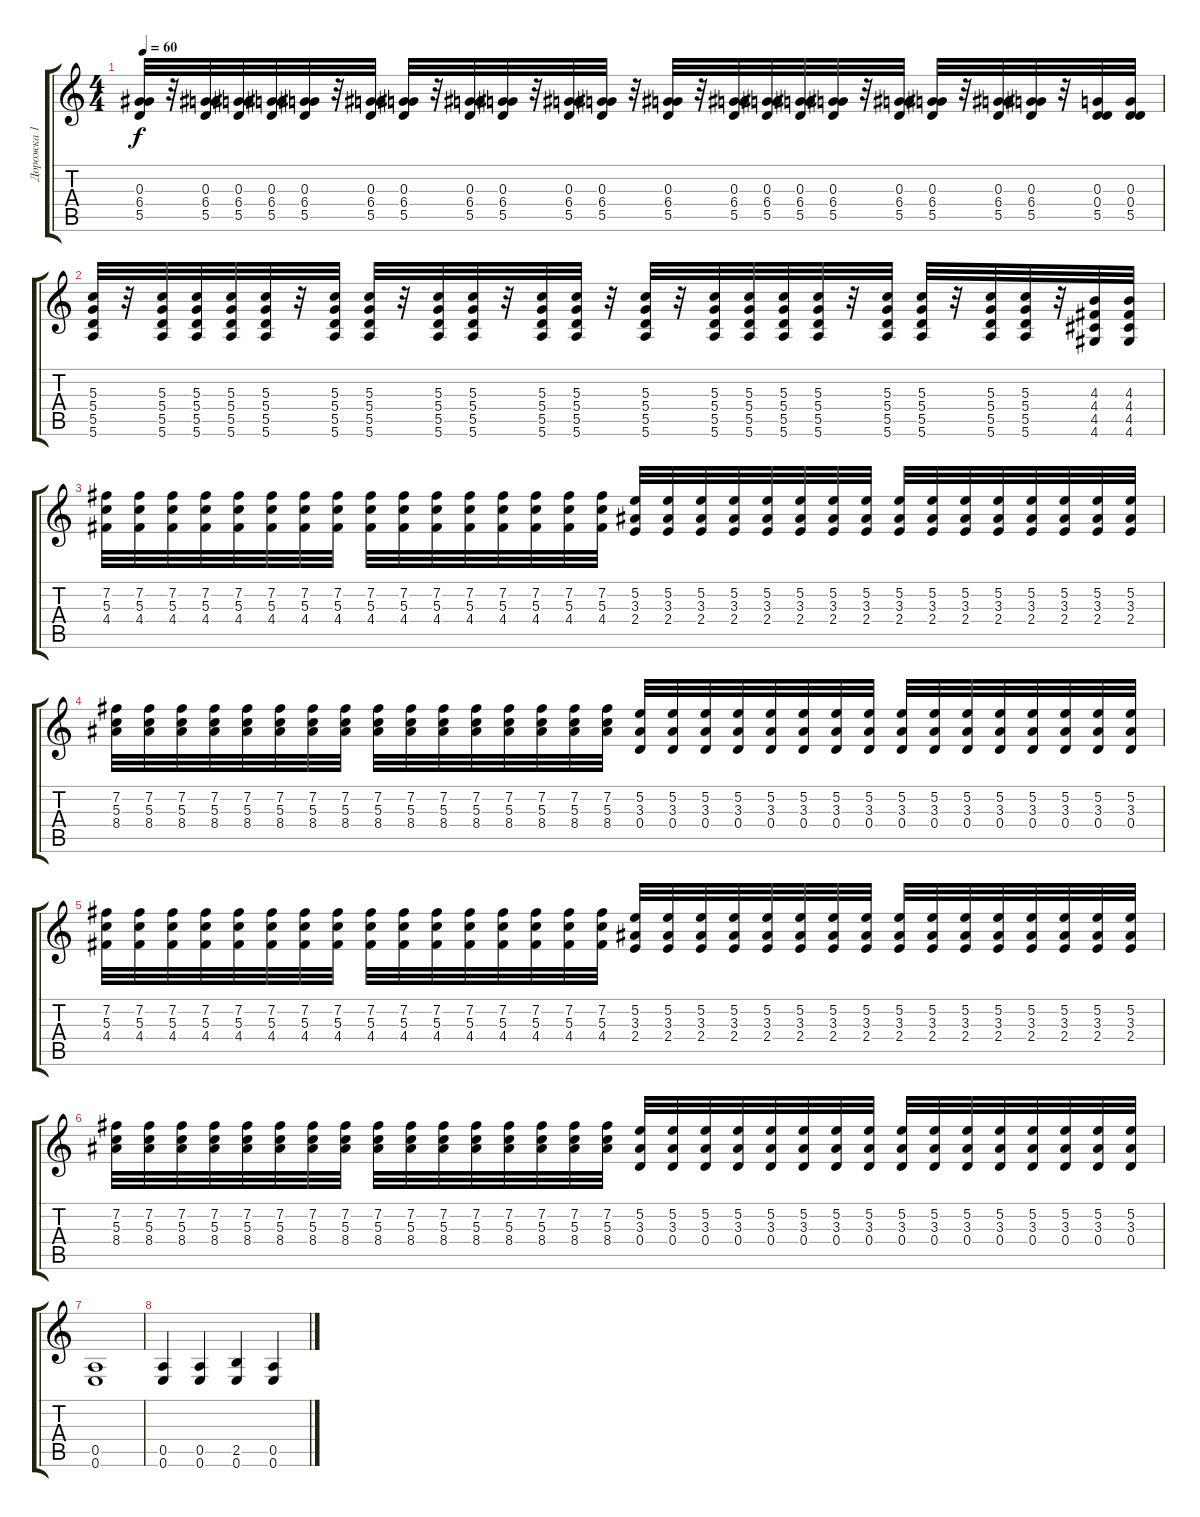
\track ("Дорожка 1" "Дорожка 1") {instrument distortionguitar}
\staff {score tabs}
\tuning (E4 B3 G3 D3 A2 E2) {hide}
\ts (4 4)
\tempo 60
\clef g2
\ks c
(0.3 6.4 5.5).32{dy f} r.32 (0.3 6.4 5.5).32 (0.3 6.4 5.5).32 (0.3 6.4 5.5).32 (0.3 6.4 5.5).32 r.32 (0.3 6.4 5.5).32 (0.3 6.4 5.5).32 r.32 (0.3 6.4 5.5).32 (0.3 6.4 5.5).32 r.32 (0.3 6.4 5.5).32 (0.3 6.4 5.5).32 r.32 (0.3 6.4 5.5).32 r.32 (0.3 6.4 5.5).32 (0.3 6.4 5.5).32 (0.3 6.4 5.5).32 (0.3 6.4 5.5).32 r.32 (0.3 6.4 5.5).32 (0.3 6.4 5.5).32 r.32 (0.3 6.4 5.5).32 (0.3 6.4 5.5).32 r.32 (0.3 0.4 5.5).32 (0.3 0.4 5.5).32 |
(5.3 5.4 5.5 5.6).32 r.32 (5.3 5.4 5.5 5.6).32 (5.3 5.4 5.5 5.6).32 (5.3 5.4 5.5 5.6).32 (5.3 5.4 5.5 5.6).32 r.32 (5.3 5.4 5.5 5.6).32 (5.3 5.4 5.5 5.6).32 r.32 (5.3 5.4 5.5 5.6).32 (5.3 5.4 5.5 5.6).32 r.32 (5.3 5.4 5.5 5.6).32 (5.3 5.4 5.5 5.6).32 r.32 (5.3 5.4 5.5 5.6).32 r.32 (5.3 5.4 5.5 5.6).32 (5.3 5.4 5.5 5.6).32 (5.3 5.4 5.5 5.6).32 (5.3 5.4 5.5 5.6).32 r.32 (5.3 5.4 5.5 5.6).32 (5.3 5.4 5.5 5.6).32 r.32 (5.3 5.4 5.5 5.6).32 (5.3 5.4 5.5 5.6).32 r.32 (4.3 4.4 4.5 4.6).32 (4.3 4.4 4.5 4.6).32 |
(7.2 5.3 4.4).32 (7.2 5.3 4.4).32 (7.2 5.3 4.4).32 (7.2 5.3 4.4).32 (7.2 5.3 4.4).32 (7.2 5.3 4.4).32 (7.2 5.3 4.4).32 (7.2 5.3 4.4).32 (7.2 5.3 4.4).32 (7.2 5.3 4.4).32 (7.2 5.3 4.4).32 (7.2 5.3 4.4).32 (7.2 5.3 4.4).32 (7.2 5.3 4.4).32 (7.2 5.3 4.4).32 (7.2 5.3 4.4).32 (5.2 3.3 2.4).32 (5.2 3.3 2.4).32 (5.2 3.3 2.4).32 (5.2 3.3 2.4).32 (5.2 3.3 2.4).32 (5.2 3.3 2.4).32 (5.2 3.3 2.4).32 (5.2 3.3 2.4).32 (5.2 3.3 2.4).32 (5.2 3.3 2.4).32 (5.2 3.3 2.4).32 (5.2 3.3 2.4).32 (5.2 3.3 2.4).32 (5.2 3.3 2.4).32 (5.2 3.3 2.4).32 (5.2 3.3 2.4).32 |
(7.2 5.3 8.4).32 (7.2 5.3 8.4).32 (7.2 5.3 8.4).32 (7.2 5.3 8.4).32 (7.2 5.3 8.4).32 (7.2 5.3 8.4).32 (7.2 5.3 8.4).32 (7.2 5.3 8.4).32 (7.2 5.3 8.4).32 (7.2 5.3 8.4).32 (7.2 5.3 8.4).32 (7.2 5.3 8.4).32 (7.2 5.3 8.4).32 (7.2 5.3 8.4).32 (7.2 5.3 8.4).32 (7.2 5.3 8.4).32 (5.2 3.3 0.4).32 (5.2 3.3 0.4).32 (5.2 3.3 0.4).32 (5.2 3.3 0.4).32 (5.2 3.3 0.4).32 (5.2 3.3 0.4).32 (5.2 3.3 0.4).32 (5.2 3.3 0.4).32 (5.2 3.3 0.4).32 (5.2 3.3 0.4).32 (5.2 3.3 0.4).32 (5.2 3.3 0.4).32 (5.2 3.3 0.4).32 (5.2 3.3 0.4).32 (5.2 3.3 0.4).32 (5.2 3.3 0.4).32 |
(7.2 5.3 4.4).32 (7.2 5.3 4.4).32 (7.2 5.3 4.4).32 (7.2 5.3 4.4).32 (7.2 5.3 4.4).32 (7.2 5.3 4.4).32 (7.2 5.3 4.4).32 (7.2 5.3 4.4).32 (7.2 5.3 4.4).32 (7.2 5.3 4.4).32 (7.2 5.3 4.4).32 (7.2 5.3 4.4).32 (7.2 5.3 4.4).32 (7.2 5.3 4.4).32 (7.2 5.3 4.4).32 (7.2 5.3 4.4).32 (5.2 3.3 2.4).32 (5.2 3.3 2.4).32 (5.2 3.3 2.4).32 (5.2 3.3 2.4).32 (5.2 3.3 2.4).32 (5.2 3.3 2.4).32 (5.2 3.3 2.4).32 (5.2 3.3 2.4).32 (5.2 3.3 2.4).32 (5.2 3.3 2.4).32 (5.2 3.3 2.4).32 (5.2 3.3 2.4).32 (5.2 3.3 2.4).32 (5.2 3.3 2.4).32 (5.2 3.3 2.4).32 (5.2 3.3 2.4).32 |
(7.2 5.3 8.4).32 (7.2 5.3 8.4).32 (7.2 5.3 8.4).32 (7.2 5.3 8.4).32 (7.2 5.3 8.4).32 (7.2 5.3 8.4).32 (7.2 5.3 8.4).32 (7.2 5.3 8.4).32 (7.2 5.3 8.4).32 (7.2 5.3 8.4).32 (7.2 5.3 8.4).32 (7.2 5.3 8.4).32 (7.2 5.3 8.4).32 (7.2 5.3 8.4).32 (7.2 5.3 8.4).32 (7.2 5.3 8.4).32 (5.2 3.3 0.4).32 (5.2 3.3 0.4).32 (5.2 3.3 0.4).32 (5.2 3.3 0.4).32 (5.2 3.3 0.4).32 (5.2 3.3 0.4).32 (5.2 3.3 0.4).32 (5.2 3.3 0.4).32 (5.2 3.3 0.4).32 (5.2 3.3 0.4).32 (5.2 3.3 0.4).32 (5.2 3.3 0.4).32 (5.2 3.3 0.4).32 (5.2 3.3 0.4).32 (5.2 3.3 0.4).32 (5.2 3.3 0.4).32 |
(0.5 0.6).1 |
(0.5 0.6).4 (0.5 0.6).4 (2.5 0.6).4 (0.5 0.6).4
